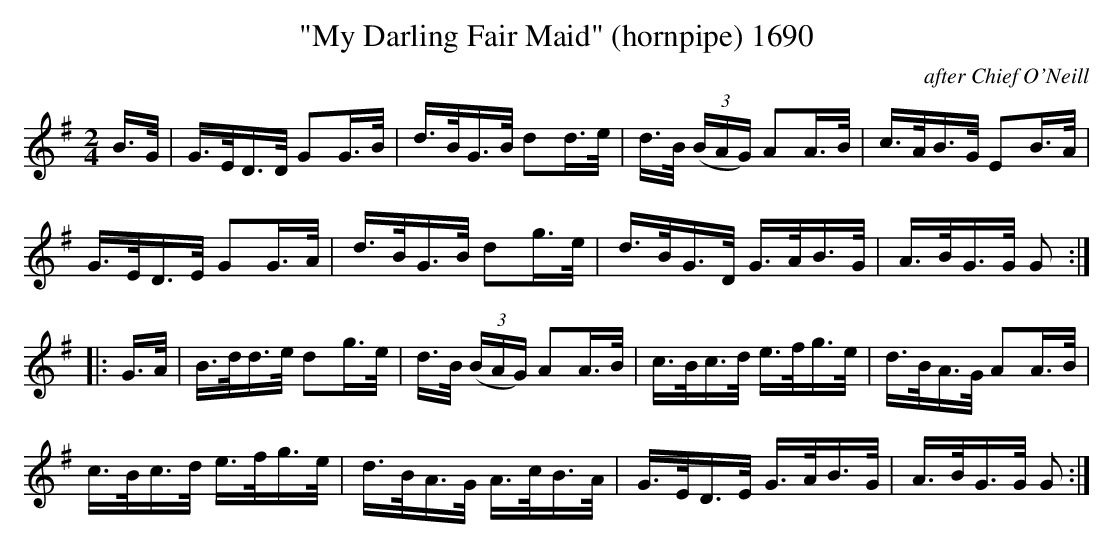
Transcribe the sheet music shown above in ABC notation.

X:1
T:"My Darling Fair Maid" (hornpipe) 1690
C:after Chief O'Neill
BRENNAN July 2003 (HTTP://WWW.SOSYOURMOM.COM)
M:2/4
L:1/16
K:G
B3/2G/2|G3/2E/2D3/2D/2 G2G3/2B/2|d3/2B/2G3/2B/2 d2d3/2e/2|d3/2B/2 (3(BAG) A2A3/2B/2|c3/2A/2B3/2G/2 E2B3/2A/2|
G3/2E/2D3/2E/2 G2G3/2A/2|d3/2B/2G3/2B/2 d2g3/2e/2|d3/2B/2G3/2D/2 G3/2A/2B3/2G/2|A3/2B/2G3/2G/2 G2:|
|:G3/2A/2|B3/2d/2d3/2e/2 d2g3/2e/2|d3/2B/2 (3(BAG) A2A3/2B/2|c3/2B/2c3/2d/2 e3/2f/2g3/2e/2|d3/2B/2A3/2G/2 A2A3/2B/2|
c3/2B/2c3/2d/2 e3/2f/2g3/2e/2|d3/2B/2A3/2G/2 A3/2c/2B3/2A/2|G3/2E/2D3/2E/2 G3/2A/2B3/2G/2|A3/2B/2G3/2G/2 G2:|
